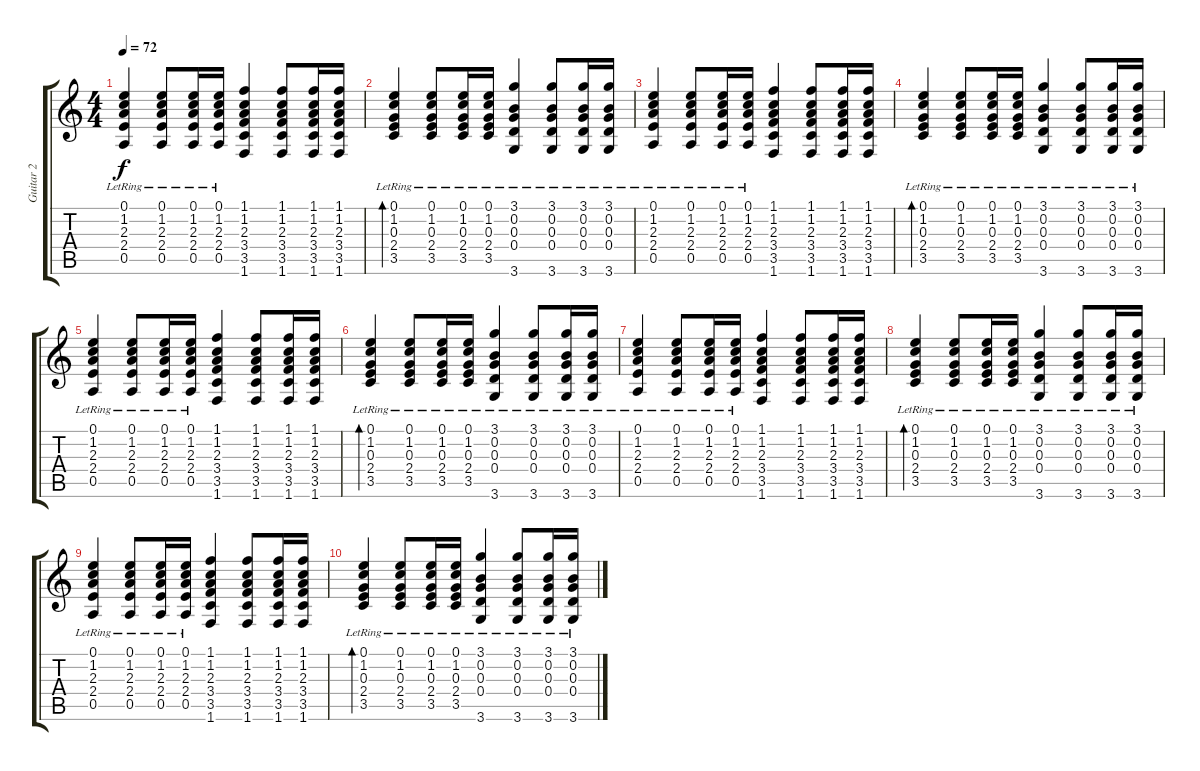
\track ("Guitar 2" "Guitar 2") {instrument electricguitarclean}
\staff {score tabs}
\tuning (E4 B3 G3 D3 A2 E2) {hide}
\ts (4 4)
\tempo 72
\clef g2
\ks c
(0.1{lr} 1.2{lr} 2.3{lr} 2.4{lr} 0.5{lr}).4{dy f} (0.1{lr} 1.2{lr} 2.3{lr} 2.4{lr} 0.5{lr}).8 (0.1{lr} 1.2{lr} 2.3{lr} 2.4{lr} 0.5{lr}).16 (0.1{lr} 1.2{lr} 2.3{lr} 2.4{lr} 0.5{lr}).16 (1.1 1.2 2.3 3.4 3.5 1.6).4 (1.1 1.2 2.3 3.4 3.5 1.6).8 (1.1 1.2 2.3 3.4 3.5 1.6).16 (1.1 1.2 2.3 3.4 3.5 1.6).16 |
(0.1{lr} 1.2{lr} 0.3{lr} 2.4{lr} 3.5{lr}).4{bd 60} (0.1{lr} 1.2{lr} 0.3{lr} 2.4{lr} 3.5{lr}).8 (0.1 1.2 0.3{lr} 2.4{lr} 3.5{lr}).16 (0.1{lr} 1.2{lr} 0.3{lr} 2.4{lr} 3.5{lr}).16 (3.1{lr} 0.2{lr} 0.3{lr} 0.4{lr} 3.6{lr}).4 (3.1{lr} 0.2{lr} 0.3{lr} 0.4{lr} 3.6{lr}).8 (3.1 0.2{lr} 0.3{lr} 0.4{lr} 3.6{lr}).16 (3.1{lr} 0.2{lr} 0.3{lr} 0.4{lr} 3.6{lr}).16 |
(0.1{lr} 1.2{lr} 2.3{lr} 2.4{lr} 0.5{lr}).4 (0.1{lr} 1.2{lr} 2.3{lr} 2.4{lr} 0.5{lr}).8 (0.1{lr} 1.2{lr} 2.3{lr} 2.4{lr} 0.5{lr}).16 (0.1{lr} 1.2{lr} 2.3{lr} 2.4{lr} 0.5{lr}).16 (1.1 1.2 2.3 3.4 3.5 1.6).4 (1.1 1.2 2.3 3.4 3.5 1.6).8 (1.1 1.2 2.3 3.4 3.5 1.6).16 (1.1 1.2 2.3 3.4 3.5 1.6).16 |
(0.1{lr} 1.2{lr} 0.3{lr} 2.4{lr} 3.5{lr}).4{bd 60} (0.1{lr} 1.2{lr} 0.3{lr} 2.4{lr} 3.5{lr}).8 (0.1 1.2 0.3{lr} 2.4{lr} 3.5{lr}).16 (0.1{lr} 1.2{lr} 0.3{lr} 2.4{lr} 3.5{lr}).16 (3.1{lr} 0.2{lr} 0.3{lr} 0.4{lr} 3.6{lr}).4 (3.1{lr} 0.2{lr} 0.3{lr} 0.4{lr} 3.6{lr}).8 (3.1 0.2{lr} 0.3{lr} 0.4{lr} 3.6{lr}).16 (3.1{lr} 0.2{lr} 0.3{lr} 0.4{lr} 3.6{lr}).16 |
(0.1{lr} 1.2{lr} 2.3{lr} 2.4{lr} 0.5{lr}).4 (0.1{lr} 1.2{lr} 2.3{lr} 2.4{lr} 0.5{lr}).8 (0.1{lr} 1.2{lr} 2.3{lr} 2.4{lr} 0.5{lr}).16 (0.1{lr} 1.2{lr} 2.3{lr} 2.4{lr} 0.5{lr}).16 (1.1 1.2 2.3 3.4 3.5 1.6).4 (1.1 1.2 2.3 3.4 3.5 1.6).8 (1.1 1.2 2.3 3.4 3.5 1.6).16 (1.1 1.2 2.3 3.4 3.5 1.6).16 |
(0.1{lr} 1.2{lr} 0.3{lr} 2.4{lr} 3.5{lr}).4{bd 60} (0.1{lr} 1.2{lr} 0.3{lr} 2.4{lr} 3.5{lr}).8 (0.1 1.2 0.3{lr} 2.4{lr} 3.5{lr}).16 (0.1{lr} 1.2{lr} 0.3{lr} 2.4{lr} 3.5{lr}).16 (3.1{lr} 0.2{lr} 0.3{lr} 0.4{lr} 3.6{lr}).4 (3.1{lr} 0.2{lr} 0.3{lr} 0.4{lr} 3.6{lr}).8 (3.1 0.2{lr} 0.3{lr} 0.4{lr} 3.6{lr}).16 (3.1{lr} 0.2{lr} 0.3{lr} 0.4{lr} 3.6{lr}).16 |
(0.1{lr} 1.2{lr} 2.3{lr} 2.4{lr} 0.5{lr}).4 (0.1{lr} 1.2{lr} 2.3{lr} 2.4{lr} 0.5{lr}).8 (0.1{lr} 1.2{lr} 2.3{lr} 2.4{lr} 0.5{lr}).16 (0.1{lr} 1.2{lr} 2.3{lr} 2.4{lr} 0.5{lr}).16 (1.1 1.2 2.3 3.4 3.5 1.6).4 (1.1 1.2 2.3 3.4 3.5 1.6).8 (1.1 1.2 2.3 3.4 3.5 1.6).16 (1.1 1.2 2.3 3.4 3.5 1.6).16 |
(0.1{lr} 1.2{lr} 0.3{lr} 2.4{lr} 3.5{lr}).4{bd 60} (0.1{lr} 1.2{lr} 0.3{lr} 2.4{lr} 3.5{lr}).8 (0.1 1.2 0.3{lr} 2.4{lr} 3.5{lr}).16 (0.1{lr} 1.2{lr} 0.3{lr} 2.4{lr} 3.5{lr}).16 (3.1{lr} 0.2{lr} 0.3{lr} 0.4{lr} 3.6{lr}).4 (3.1{lr} 0.2{lr} 0.3{lr} 0.4{lr} 3.6{lr}).8 (3.1 0.2{lr} 0.3{lr} 0.4{lr} 3.6{lr}).16 (3.1{lr} 0.2{lr} 0.3{lr} 0.4{lr} 3.6{lr}).16 |
(0.1{lr} 1.2{lr} 2.3{lr} 2.4{lr} 0.5{lr}).4 (0.1{lr} 1.2{lr} 2.3{lr} 2.4{lr} 0.5{lr}).8 (0.1{lr} 1.2{lr} 2.3{lr} 2.4{lr} 0.5{lr}).16 (0.1{lr} 1.2{lr} 2.3{lr} 2.4{lr} 0.5{lr}).16 (1.1 1.2 2.3 3.4 3.5 1.6).4 (1.1 1.2 2.3 3.4 3.5 1.6).8 (1.1 1.2 2.3 3.4 3.5 1.6).16 (1.1 1.2 2.3 3.4 3.5 1.6).16 |
(0.1{lr} 1.2{lr} 0.3{lr} 2.4{lr} 3.5{lr}).4{bd 60} (0.1{lr} 1.2{lr} 0.3{lr} 2.4{lr} 3.5{lr}).8 (0.1 1.2 0.3{lr} 2.4{lr} 3.5{lr}).16 (0.1{lr} 1.2{lr} 0.3{lr} 2.4{lr} 3.5{lr}).16 (3.1{lr} 0.2{lr} 0.3{lr} 0.4{lr} 3.6{lr}).4 (3.1{lr} 0.2{lr} 0.3{lr} 0.4{lr} 3.6{lr}).8 (3.1 0.2{lr} 0.3{lr} 0.4{lr} 3.6{lr}).16 (3.1{lr} 0.2{lr} 0.3{lr} 0.4{lr} 3.6{lr}).16
